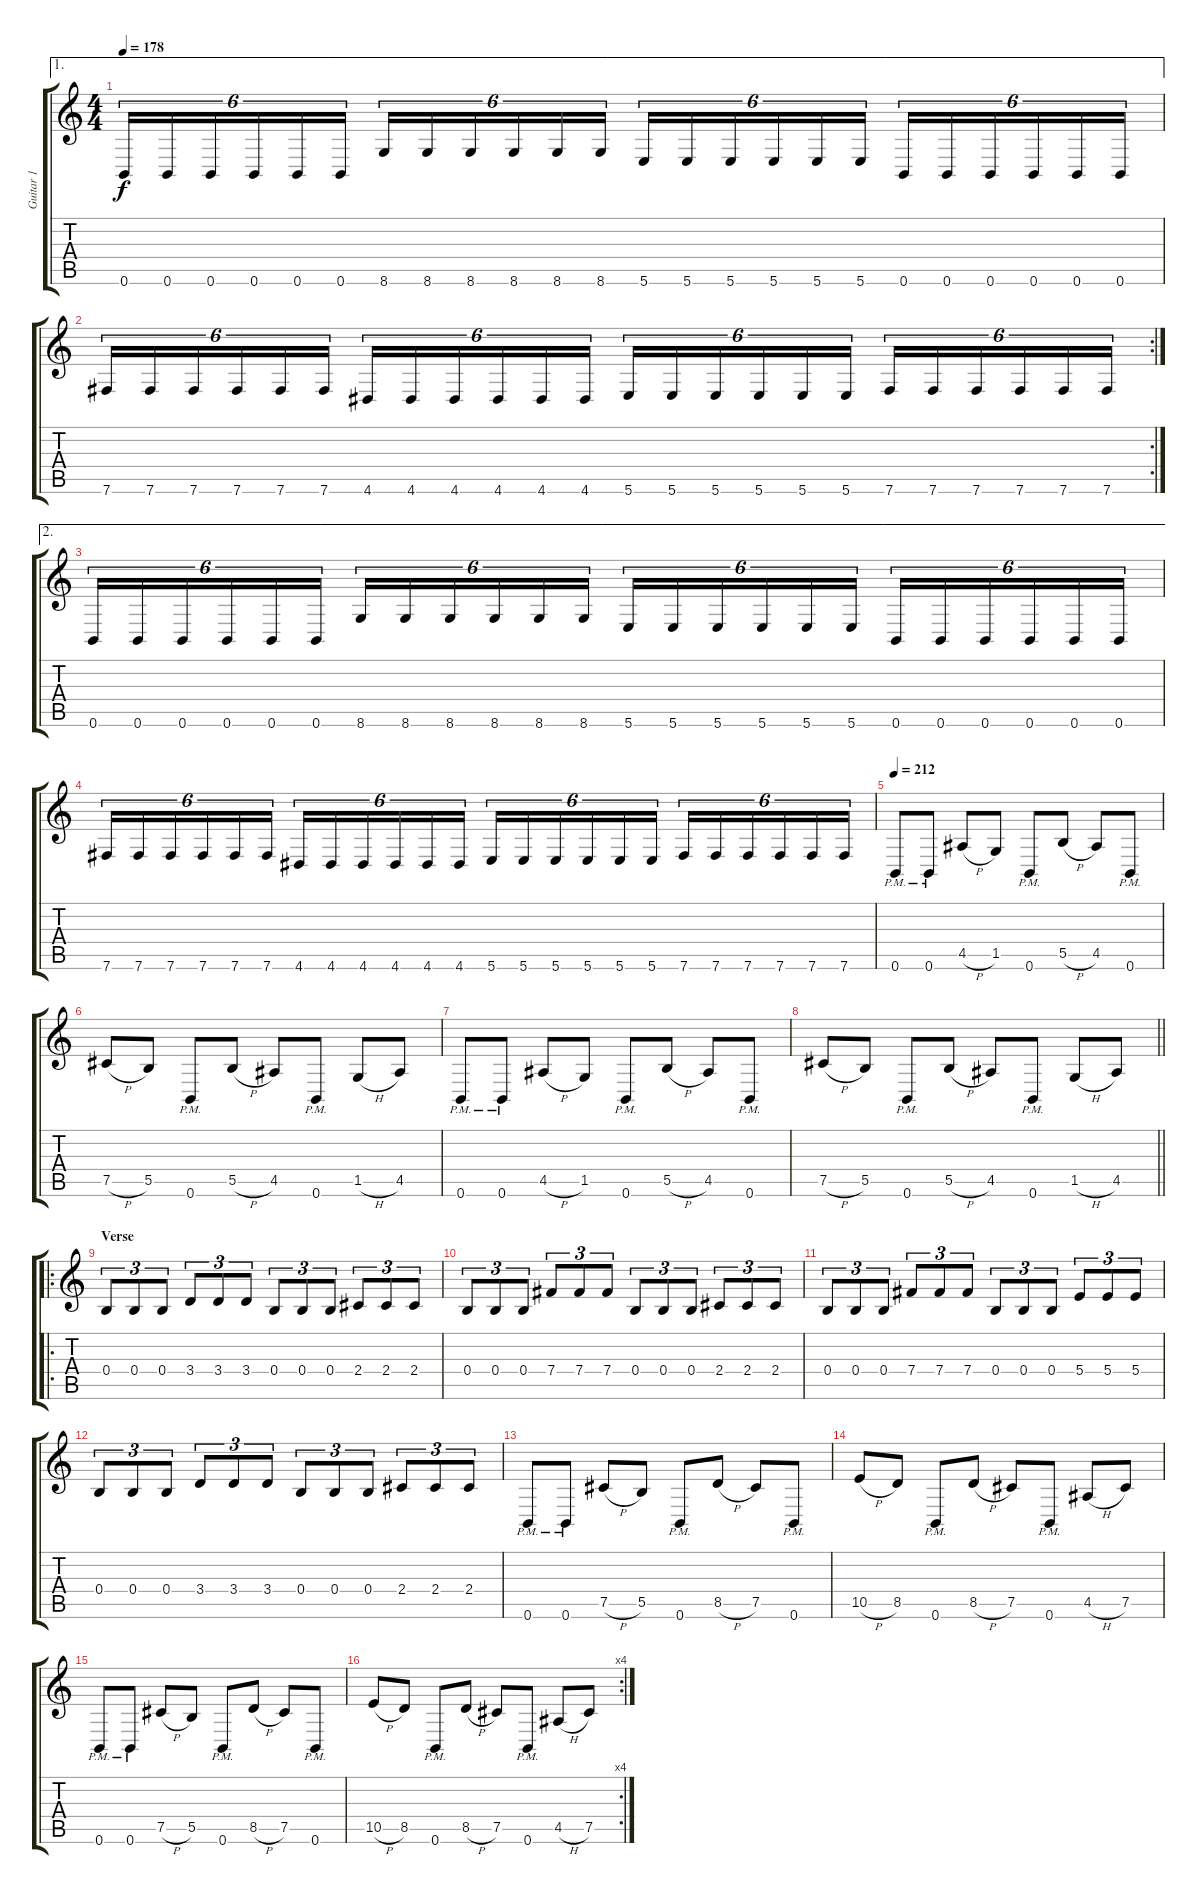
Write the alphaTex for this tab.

\track ("Guitar 1" "Guitar 1") {instrument overdrivenguitar}
\staff {score tabs}
\tuning (Db4 Ab3 E3 B2 Gb2 B1) {hide}
\ae 1
\ts (4 4)
\tempo 178
\clef g2
\ks c
0.6.16{tu (6 4) dy f} 0.6.16{tu (6 4)} 0.6.16{tu (6 4)} 0.6.16{tu (6 4)} 0.6.16{tu (6 4)} 0.6.16{tu (6 4)} 8.6.16{tu (6 4)} 8.6.16{tu (6 4)} 8.6.16{tu (6 4)} 8.6.16{tu (6 4)} 8.6.16{tu (6 4)} 8.6.16{tu (6 4)} 5.6.16{tu (6 4)} 5.6.16{tu (6 4)} 5.6.16{tu (6 4)} 5.6.16{tu (6 4)} 5.6.16{tu (6 4)} 5.6.16{tu (6 4)} 0.6.16{tu (6 4)} 0.6.16{tu (6 4)} 0.6.16{tu (6 4)} 0.6.16{tu (6 4)} 0.6.16{tu (6 4)} 0.6.16{tu (6 4)} |
\rc 2
7.6.16{tu (6 4)} 7.6.16{tu (6 4)} 7.6.16{tu (6 4)} 7.6.16{tu (6 4)} 7.6.16{tu (6 4)} 7.6.16{tu (6 4)} 4.6.16{tu (6 4)} 4.6.16{tu (6 4)} 4.6.16{tu (6 4)} 4.6.16{tu (6 4)} 4.6.16{tu (6 4)} 4.6.16{tu (6 4)} 5.6.16{tu (6 4)} 5.6.16{tu (6 4)} 5.6.16{tu (6 4)} 5.6.16{tu (6 4)} 5.6.16{tu (6 4)} 5.6.16{tu (6 4)} 7.6.16{tu (6 4)} 7.6.16{tu (6 4)} 7.6.16{tu (6 4)} 7.6.16{tu (6 4)} 7.6.16{tu (6 4)} 7.6.16{tu (6 4)} |
\ae 2
0.6.16{tu (6 4)} 0.6.16{tu (6 4)} 0.6.16{tu (6 4)} 0.6.16{tu (6 4)} 0.6.16{tu (6 4)} 0.6.16{tu (6 4)} 8.6.16{tu (6 4)} 8.6.16{tu (6 4)} 8.6.16{tu (6 4)} 8.6.16{tu (6 4)} 8.6.16{tu (6 4)} 8.6.16{tu (6 4)} 5.6.16{tu (6 4)} 5.6.16{tu (6 4)} 5.6.16{tu (6 4)} 5.6.16{tu (6 4)} 5.6.16{tu (6 4)} 5.6.16{tu (6 4)} 0.6.16{tu (6 4)} 0.6.16{tu (6 4)} 0.6.16{tu (6 4)} 0.6.16{tu (6 4)} 0.6.16{tu (6 4)} 0.6.16{tu (6 4)} |
7.6.16{tu (6 4)} 7.6.16{tu (6 4)} 7.6.16{tu (6 4)} 7.6.16{tu (6 4)} 7.6.16{tu (6 4)} 7.6.16{tu (6 4)} 4.6.16{tu (6 4)} 4.6.16{tu (6 4)} 4.6.16{tu (6 4)} 4.6.16{tu (6 4)} 4.6.16{tu (6 4)} 4.6.16{tu (6 4)} 5.6.16{tu (6 4)} 5.6.16{tu (6 4)} 5.6.16{tu (6 4)} 5.6.16{tu (6 4)} 5.6.16{tu (6 4)} 5.6.16{tu (6 4)} 7.6.16{tu (6 4)} 7.6.16{tu (6 4)} 7.6.16{tu (6 4)} 7.6.16{tu (6 4)} 7.6.16{tu (6 4)} 7.6.16{tu (6 4)} |
\tempo 212
0.6{pm}.8 0.6{pm}.8 4.5{h}.8 1.5.8 0.6{pm}.8 5.5{h}.8 4.5.8 0.6{pm}.8 |
7.5{h}.8 5.5.8 0.6{pm}.8 5.5{h}.8 4.5.8 0.6{pm}.8 1.5{h}.8 4.5.8 |
0.6{pm}.8 0.6{pm}.8 4.5{h}.8 1.5.8 0.6{pm}.8 5.5{h}.8 4.5.8 0.6{pm}.8 |
\barLineRight lightlight
7.5{h}.8 5.5.8 0.6{pm}.8 5.5{h}.8 4.5.8 0.6{pm}.8 1.5{h}.8 4.5.8 |
\ro
\section ("" "Verse")
0.4.8{tu (3 2)} 0.4.8{tu (3 2)} 0.4.8{tu (3 2)} 3.4.8{tu (3 2)} 3.4.8{tu (3 2)} 3.4.8{tu (3 2)} 0.4.8{tu (3 2)} 0.4.8{tu (3 2)} 0.4.8{tu (3 2)} 2.4.8{tu (3 2)} 2.4.8{tu (3 2)} 2.4.8{tu (3 2)} |
0.4.8{tu (3 2)} 0.4.8{tu (3 2)} 0.4.8{tu (3 2)} 7.4.8{tu (3 2)} 7.4.8{tu (3 2)} 7.4.8{tu (3 2)} 0.4.8{tu (3 2)} 0.4.8{tu (3 2)} 0.4.8{tu (3 2)} 2.4.8{tu (3 2)} 2.4.8{tu (3 2)} 2.4.8{tu (3 2)} |
0.4.8{tu (3 2)} 0.4.8{tu (3 2)} 0.4.8{tu (3 2)} 7.4.8{tu (3 2)} 7.4.8{tu (3 2)} 7.4.8{tu (3 2)} 0.4.8{tu (3 2)} 0.4.8{tu (3 2)} 0.4.8{tu (3 2)} 5.4.8{tu (3 2)} 5.4.8{tu (3 2)} 5.4.8{tu (3 2)} |
0.4.8{tu (3 2)} 0.4.8{tu (3 2)} 0.4.8{tu (3 2)} 3.4.8{tu (3 2)} 3.4.8{tu (3 2)} 3.4.8{tu (3 2)} 0.4.8{tu (3 2)} 0.4.8{tu (3 2)} 0.4.8{tu (3 2)} 2.4.8{tu (3 2)} 2.4.8{tu (3 2)} 2.4.8{tu (3 2)} |
0.6{pm}.8 0.6{pm}.8 7.5{h}.8 5.5.8 0.6{pm}.8 8.5{h}.8 7.5.8 0.6{pm}.8 |
10.5{h}.8 8.5.8 0.6{pm}.8 8.5{h}.8 7.5.8 0.6{pm}.8 4.5{h}.8 7.5.8 |
0.6{pm}.8 0.6{pm}.8 7.5{h}.8 5.5.8 0.6{pm}.8 8.5{h}.8 7.5.8 0.6{pm}.8 |
\rc 4
10.5{h}.8 8.5.8 0.6{pm}.8 8.5{h}.8 7.5.8 0.6{pm}.8 4.5{h}.8 7.5.8
